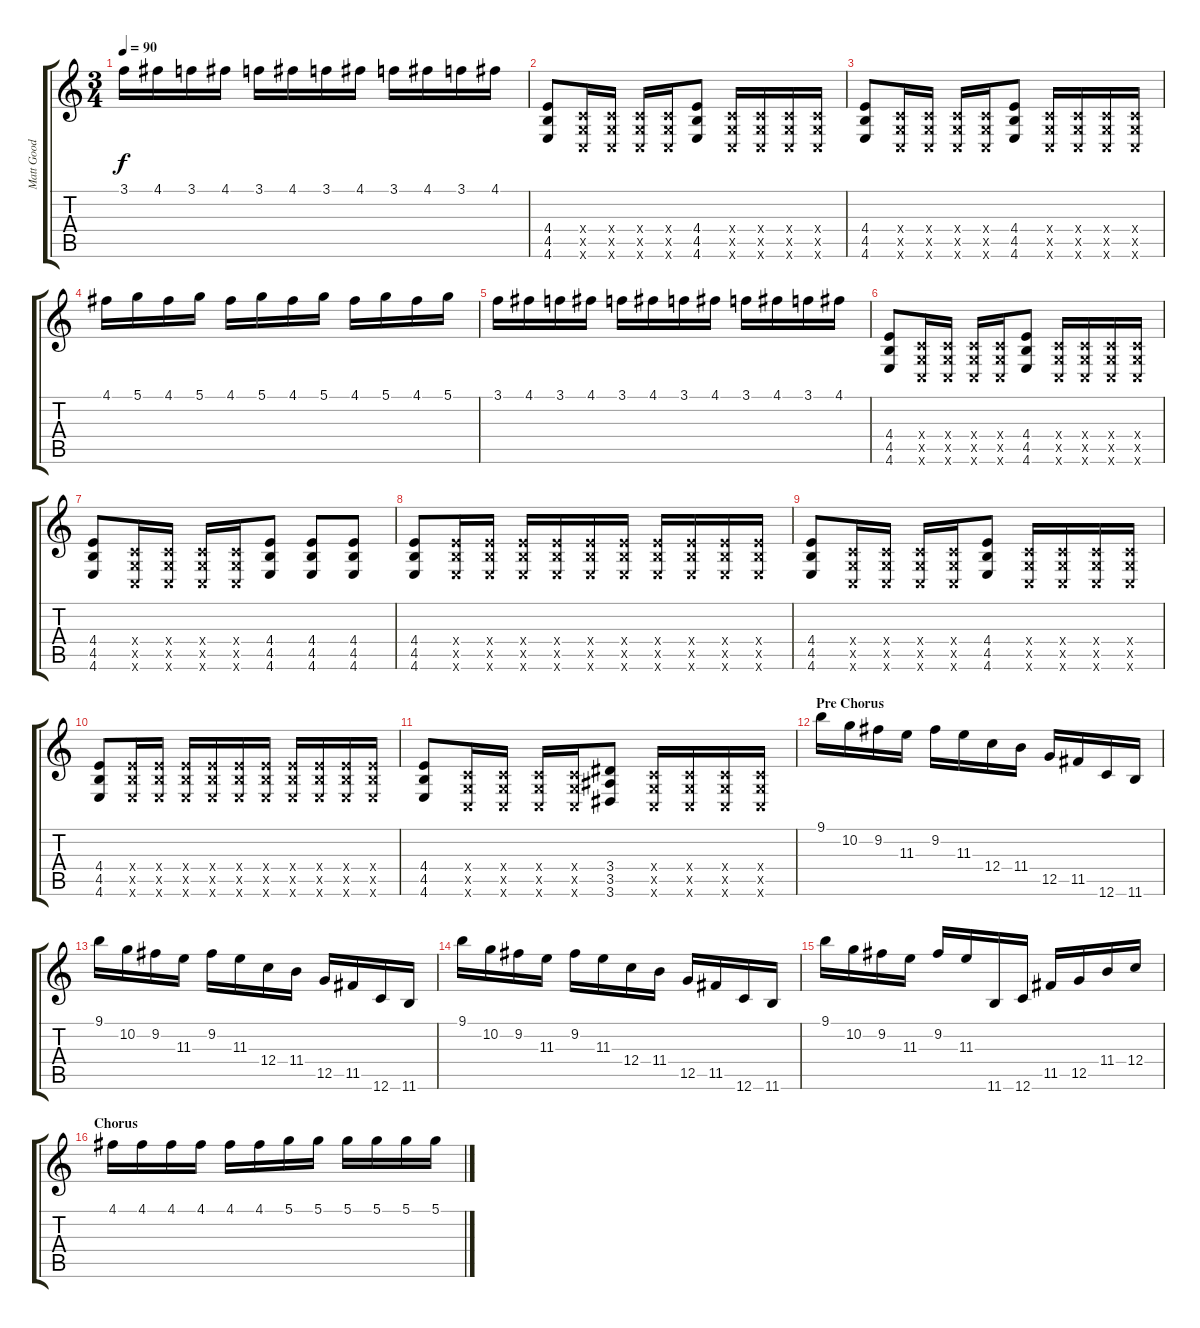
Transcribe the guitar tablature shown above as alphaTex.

\track ("Matt Good (Guitar)" "Matt Good ") {instrument distortionguitar}
\staff {score tabs}
\tuning (D4 A3 F3 C3 G2 C2) {hide}
\ts (3 4)
\tempo 90
\clef g2
\ks c
3.1.16{dy f} 4.1.16 3.1.16 4.1.16 3.1.16 4.1.16 3.1.16 4.1.16 3.1.16 4.1.16 3.1.16 4.1.16 |
(4.4 4.5 4.6).8{instrument distortionguitar} (0.4{x} 0.5{x} 0.6{x}).16 (0.4{x} 0.5{x} 0.6{x}).16 (0.4{x} 0.5{x} 0.6{x}).16 (0.4{x} 0.5{x} 0.6{x}).16 (4.4 4.5 4.6).8 (0.4{x} 0.5{x} 0.6{x}).16 (0.4{x} 0.5{x} 0.6{x}).16 (0.4{x} 0.5{x} 0.6{x}).16 (0.4{x} 0.5{x} 0.6{x}).16 |
(4.4 4.5 4.6).8 (0.4{x} 0.5{x} 0.6{x}).16 (0.4{x} 0.5{x} 0.6{x}).16 (0.4{x} 0.5{x} 0.6{x}).16 (0.4{x} 0.5{x} 0.6{x}).16 (4.4 4.5 4.6).8 (0.4{x} 0.5{x} 0.6{x}).16 (0.4{x} 0.5{x} 0.6{x}).16 (0.4{x} 0.5{x} 0.6{x}).16 (0.4{x} 0.5{x} 0.6{x}).16 |
4.1.16{instrument overdrivenguitar} 5.1.16 4.1.16 5.1.16 4.1.16 5.1.16 4.1.16 5.1.16 4.1.16 5.1.16 4.1.16 5.1.16 |
3.1.16 4.1.16 3.1.16 4.1.16 3.1.16 4.1.16 3.1.16 4.1.16 3.1.16 4.1.16 3.1.16 4.1.16 |
(4.4 4.5 4.6).8{instrument distortionguitar} (0.4{x} 0.5{x} 0.6{x}).16 (0.4{x} 0.5{x} 0.6{x}).16 (0.4{x} 0.5{x} 0.6{x}).16 (0.4{x} 0.5{x} 0.6{x}).16 (4.4 4.5 4.6).8 (0.4{x} 0.5{x} 0.6{x}).16 (0.4{x} 0.5{x} 0.6{x}).16 (0.4{x} 0.5{x} 0.6{x}).16 (0.4{x} 0.5{x} 0.6{x}).16 |
(4.4 4.5 4.6).8 (0.4{x} 0.5{x} 0.6{x}).16 (0.4{x} 0.5{x} 0.6{x}).16 (0.4{x} 0.5{x} 0.6{x}).16 (0.4{x} 0.5{x} 0.6{x}).16 (4.4 4.5 4.6).8 (4.4 4.5 4.6).8 (4.4 4.5 4.6).8 |
(4.4 4.5 4.6).8 (4.4{x} 4.5{x} 4.6{x}).16 (4.4{x} 4.5{x} 4.6{x}).16 (4.4{x} 4.5{x} 4.6{x}).16 (4.4{x} 4.5{x} 4.6{x}).16 (4.4{x} 4.5{x} 4.6{x}).16 (4.4{x} 4.5{x} 4.6{x}).16 (4.4{x} 4.5{x} 4.6{x}).16 (4.4{x} 4.5{x} 4.6{x}).16 (4.4{x} 4.5{x} 4.6{x}).16 (4.4{x} 4.5{x} 4.6{x}).16 |
(4.4 4.5 4.6).8 (0.4{x} 0.5{x} 0.6{x}).16 (0.4{x} 0.5{x} 0.6{x}).16 (0.4{x} 0.5{x} 0.6{x}).16 (0.4{x} 0.5{x} 0.6{x}).16 (4.4 4.5 4.6).8 (0.4{x} 0.5{x} 0.6{x}).16 (0.4{x} 0.5{x} 0.6{x}).16 (0.4{x} 0.5{x} 0.6{x}).16 (0.4{x} 0.5{x} 0.6{x}).16 |
(4.4 4.5 4.6).8 (4.4{x} 4.5{x} 4.6{x}).16 (4.4{x} 4.5{x} 4.6{x}).16 (4.4{x} 4.5{x} 4.6{x}).16 (4.4{x} 4.5{x} 4.6{x}).16 (4.4{x} 4.5{x} 4.6{x}).16 (4.4{x} 4.5{x} 4.6{x}).16 (4.4{x} 4.5{x} 4.6{x}).16 (4.4{x} 4.5{x} 4.6{x}).16 (4.4{x} 4.5{x} 4.6{x}).16 (4.4{x} 4.5{x} 4.6{x}).16 |
(4.4 4.5 4.6).8 (0.4{x} 0.5{x} 0.6{x}).16 (0.4{x} 0.5{x} 0.6{x}).16 (0.4{x} 0.5{x} 0.6{x}).16 (0.4{x} 0.5{x} 0.6{x}).16 (3.4 3.5 3.6).8 (0.4{x} 0.5{x} 0.6{x}).16 (0.4{x} 0.5{x} 0.6{x}).16 (0.4{x} 0.5{x} 0.6{x}).16 (0.4{x} 0.5{x} 0.6{x}).16 |
\section ("" "Pre Chorus")
9.1.16 10.2.16 9.2.16 11.3.16 9.2.16 11.3.16 12.4.16 11.4.16 12.5.16 11.5.16 12.6.16 11.6.16 |
9.1.16 10.2.16 9.2.16 11.3.16 9.2.16 11.3.16 12.4.16 11.4.16 12.5.16 11.5.16 12.6.16 11.6.16 |
9.1.16 10.2.16 9.2.16 11.3.16 9.2.16 11.3.16 12.4.16 11.4.16 12.5.16 11.5.16 12.6.16 11.6.16 |
9.1.16 10.2.16 9.2.16 11.3.16 9.2.16 11.3.16 11.6.16 12.6.16 11.5.16 12.5.16 11.4.16 12.4.16 |
\section ("" "Chorus")
4.1.16 4.1.16 4.1.16 4.1.16 4.1.16 4.1.16 5.1.16 5.1.16 5.1.16 5.1.16 5.1.16 5.1.16
